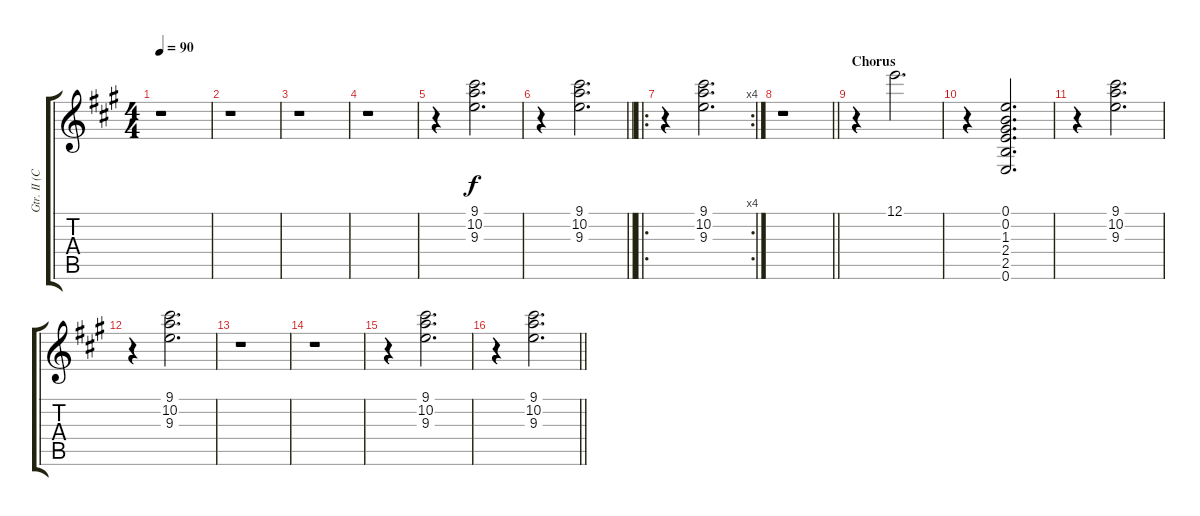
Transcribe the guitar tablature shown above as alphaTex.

\track ("Gtr. II (Clean)" "Gtr. II (C") {instrument electricguitarclean}
\staff {score tabs}
\tuning (E4 B3 G3 D3 A2 E2) {hide}
\ts (4 4)
\tempo 90
\clef g2
\ks a
r.1{dy f instrument electricguitarclean} |
r.1 |
r.1 |
r.1 |
r.4 (9.1 10.2 9.3).2{d} |
\barLineRight lightlight
r.4 (9.1 10.2 9.3).2{d} |
\ro
\rc 4
r.4 (9.1 10.2 9.3).2{d} |
\barLineRight lightlight
r.1 |
\section ("" "Chorus")
r.4 12.1.2{d} |
r.4 (0.1 0.2 1.3 2.4 2.5 0.6).2{d} |
r.4 (9.1 10.2 9.3).2{d} |
r.4 (9.1 10.2 9.3).2{d} |
r.1 |
r.1 |
r.4 (9.1 10.2 9.3).2{d} |
\barLineRight lightlight
r.4 (9.1 10.2 9.3).2{d}
